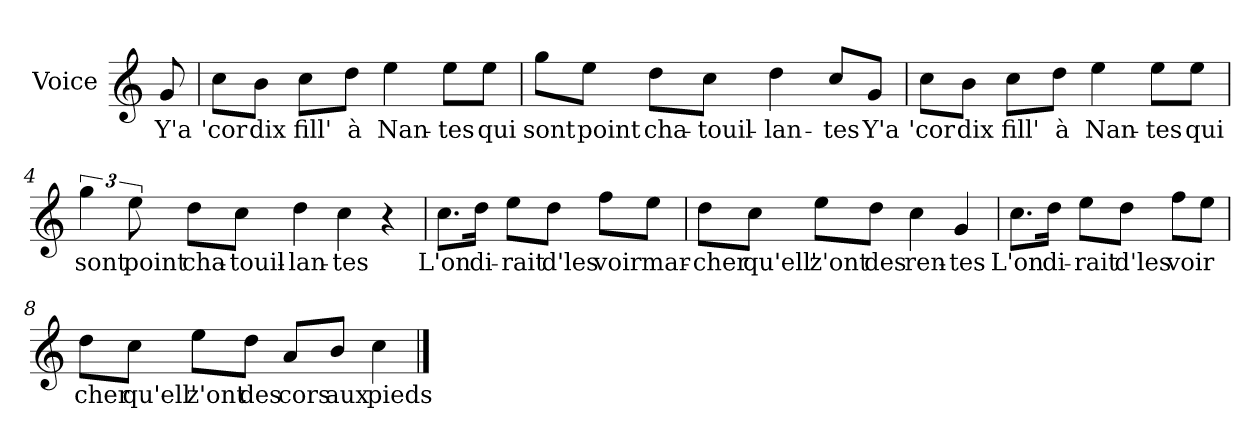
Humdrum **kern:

**kern	**text
*part1	*part1
*staff1	*staff1
*I"Voice	*
*I'V	*
*clefG2	*
*k[]	*
*C:	*
=	=
8g/	Y'a
=1	=1
8cc\L	'cor
8b\J	dix
8cc\L	fill'
8dd\J	à
4ee\	Nan-
8ee\L	-tes
8ee\J	qui
=2	=2
8gg\L	sont
8ee\J	point
8dd\L	cha-
8cc\J	-touil-
4dd\	-lan-
8cc/L	-tes
8g/J	Y'a
=3	=3
8cc\L	'cor
8b\J	dix
8cc\L	fill'
8dd\J	à
4ee\	Nan-
8ee\L	-tes
8ee\J	qui
!!LO:LB:g=z
=4	=4
6gg\	sont
12ee\	point
8dd\L	cha-
8cc\J	-touil-
4dd\	-lan-
4cc\	-tes
4r	.
=5	=5
8.cc\L	L'on
16dd\Jk	di-
8ee\L	-rait
8dd\J	d'les
8ff\L	voir
8ee\J	mar-
=6	=6
8dd\L	-cher
8cc\J	qu'ell'
8ee\L	z'ont
8dd\J	des
4cc\	ren-
4g/	-tes
!!LO:LB:g=z
=7	=7
8.cc\L	L'on
16dd\Jk	di-
8ee\L	-rait
8dd\J	d'les
8ff\L	voir
8ee\J	.
=8	=8
8dd\L	cher
8cc\J	qu'ell'
8ee\L	z'ont
8dd\J	des
8a/L	cors
8b/J	aux
4cc\	pieds
==	==
*-	*-
